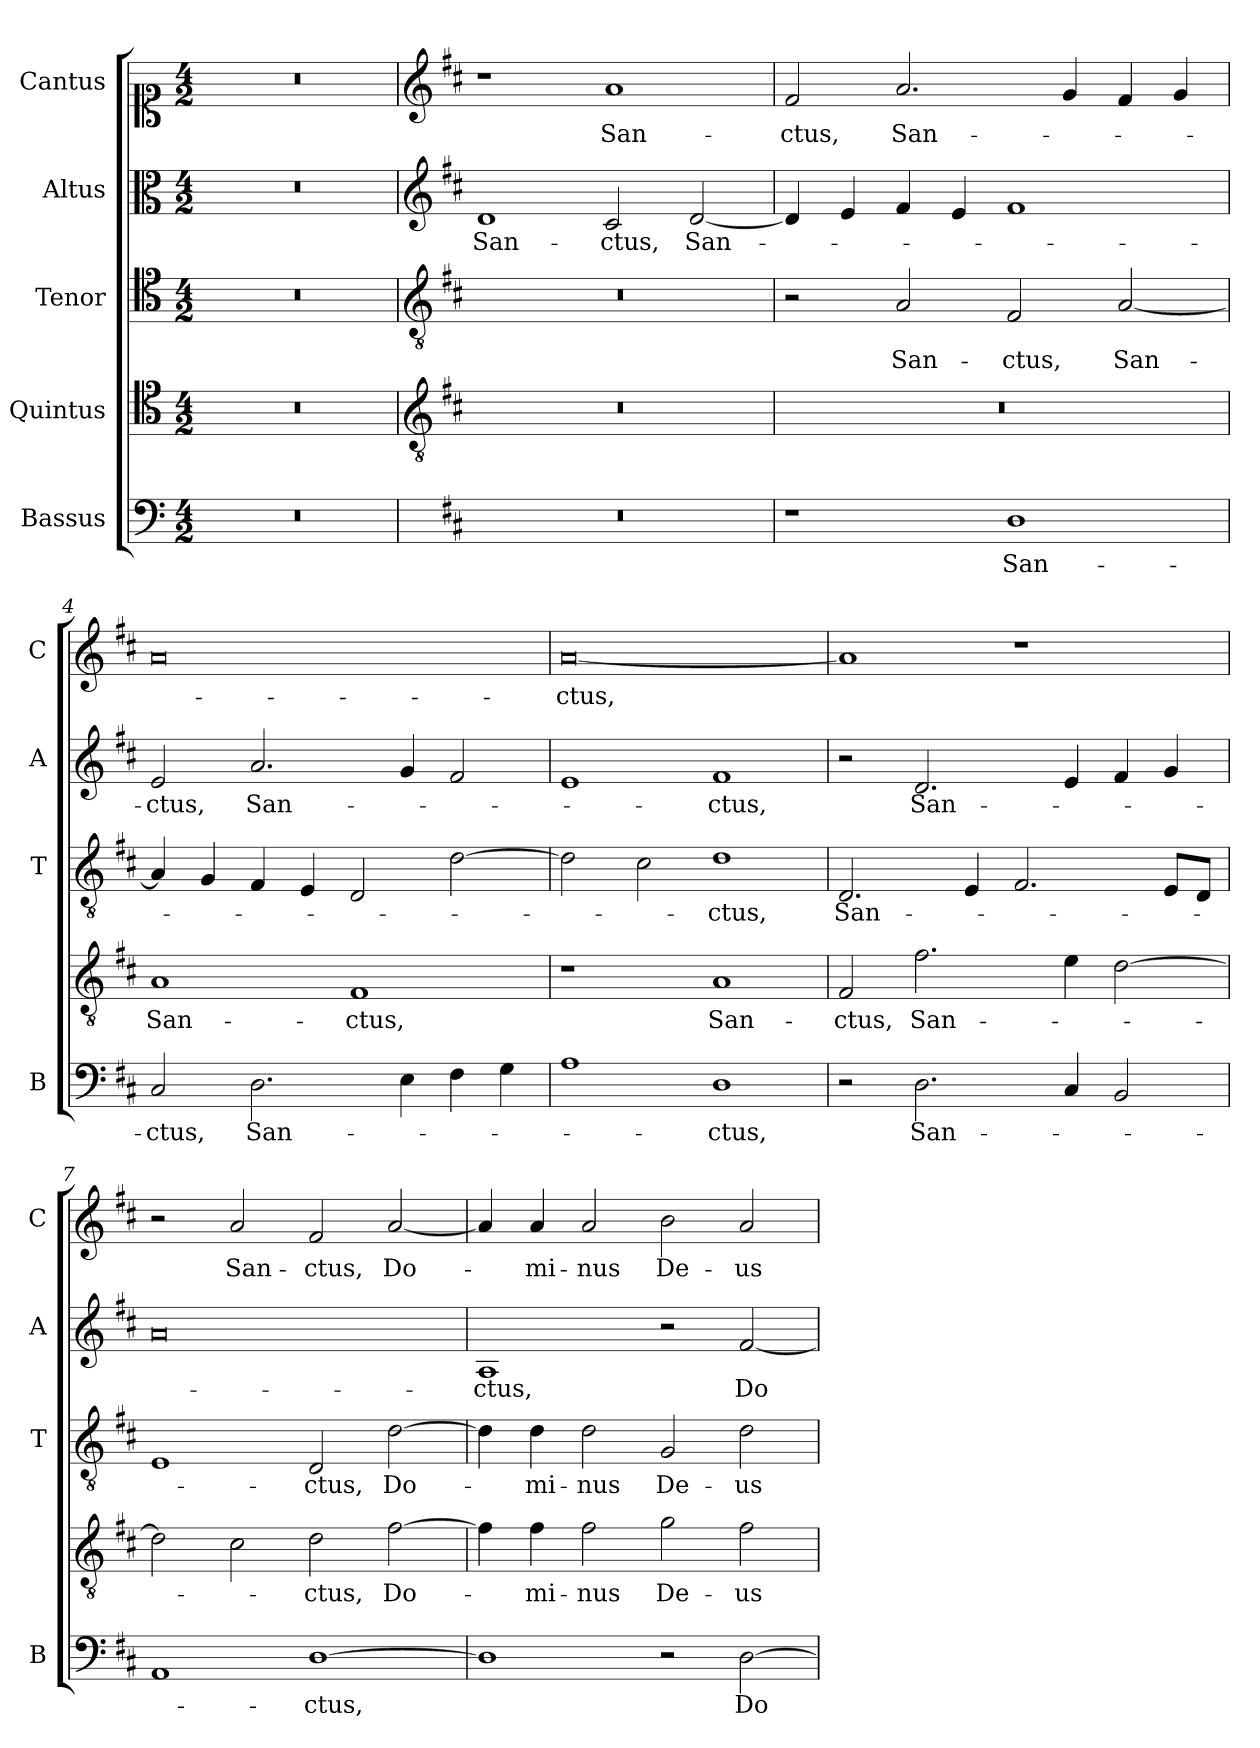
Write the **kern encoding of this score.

**kern	**text	**kern	**text	**kern	**text	**kern	**text	**kern	**text
*part5	*part5	*part4	*part4	*part3	*part3	*part2	*part2	*part1	*part1
*staff5	*staff5	*staff4	*staff4	*staff3	*staff3	*staff2	*staff2	*staff1	*staff1
*I"Bassus	*	*I"Quintus	*	*I"Tenor	*	*I"Altus	*	*I"Cantus	*
*I'B	*	*	*	*I'T	*	*I'A	*	*I'C	*
*clefF4	*	*clefC4	*	*clefC4	*	*clefC3	*	*clefC1	*
*k[]	*	*k[]	*	*k[]	*	*k[]	*	*k[]	*
*C:	*	*C:	*	*C:	*	*C:	*	*C:	*
*M4/2	*	*M4/2	*	*M4/2	*	*M4/2	*	*M4/2	*
=1	=1	=1	=1	=1	=1	=1	=1	=1	=1
0r	.	0r	.	0r	.	0r	.	0r	.
=2	=2	=2	=2	=2	=2	=2	=2	=2	=2
*	*	*clefGv2	*	*clefGv2	*	*clefG2	*	*clefG2	*
*k[f#c#]	*	*k[f#c#]	*	*k[f#c#]	*	*k[f#c#]	*	*k[f#c#]	*
*D:	*	*D:	*	*D:	*	*D:	*	*D:	*
!	!	!	!	!	!	!	!LO:LY:b	!	!
0r	.	0r	.	0r	.	1d	San-	1r	.
!	!	!	!	!	!	!	!LO:LY:b	!	!LO:LY:b
.	.	.	.	.	.	2c#/	-ctus,	1a	San-
!	!	!	!	!	!	!	!LO:LY:b	!	!
.	.	.	.	.	.	[2d/	San-	.	.
=3	=3	=3	=3	=3	=3	=3	=3	=3	=3
!	!	!	!	!	!	!	!	!	!LO:LY:b
1r	.	0r	.	2r	.	4d/]	.	2f#/	-ctus,
.	.	.	.	.	.	4e/	.	.	.
!	!	!	!	!	!LO:LY:b	!	!	!	!LO:LY:b
.	.	.	.	2A/	San-	4f#/	.	2.a/	San-
.	.	.	.	.	.	4e/	.	.	.
!	!LO:LY:b	!	!	!	!LO:LY:b	!	!	!	!
1D	San-	.	.	2F#/	-ctus,	1f#	.	.	.
.	.	.	.	.	.	.	.	4g/	.
!	!	!	!	!	!LO:LY:b	!	!	!	!
.	.	.	.	[2A/	San-	.	.	4f#/	.
.	.	.	.	.	.	.	.	4g/	.
=4	=4	=4	=4	=4	=4	=4	=4	=4	=4
!	!LO:LY:b	!	!LO:LY:b	!	!	!	!LO:LY:b	!	!
2C#/	-ctus,	1A	San-	4A/]	.	2e/	-ctus,	0a	.
.	.	.	.	4G/	.	.	.	.	.
!	!LO:LY:b	!	!	!	!	!	!LO:LY:b	!	!
2.D\	San-	.	.	4F#/	.	2.a/	San-	.	.
.	.	.	.	4E/	.	.	.	.	.
!	!	!	!LO:LY:b	!	!	!	!	!	!
.	.	1F#	-ctus,	2D/	.	.	.	.	.
4E\	.	.	.	.	.	4g/	.	.	.
4F#\	.	.	.	[2d\	.	2f#/	.	.	.
4G\	.	.	.	.	.	.	.	.	.
!!LO:LB:g=z
=5	=5	=5	=5	=5	=5	=5	=5	=5	=5
!	!	!	!	!	!	!	!	!	!LO:LY:b
1A	.	1r	.	2d\]	.	1e	.	[0a	-ctus,
.	.	.	.	2c#\	.	.	.	.	.
!	!LO:LY:b	!	!LO:LY:b	!	!LO:LY:b	!	!LO:LY:b	!	!
1D	-ctus,	1A	San-	1d	-ctus,	1f#	-ctus,	.	.
=6	=6	=6	=6	=6	=6	=6	=6	=6	=6
!	!	!	!LO:LY:b	!	!LO:LY:b	!	!	!	!
2r	.	2F#/	-ctus,	2.D/	San-	2r	.	1a]	.
!	!LO:LY:b	!	!LO:LY:b	!	!	!	!LO:LY:b	!	!
2.D\	San-	2.f#\	San-	.	.	2.d/	San-	.	.
.	.	.	.	4E/	.	.	.	.	.
.	.	.	.	2.F#/	.	.	.	1r	.
4C#/	.	4e\	.	.	.	4e/	.	.	.
2BB/	.	[2d\	.	.	.	4f#/	.	.	.
.	.	.	.	8E/L	.	4g/	.	.	.
.	.	.	.	8D/J	.	.	.	.	.
=7	=7	=7	=7	=7	=7	=7	=7	=7	=7
1AA	.	2d\]	.	1E	.	0a	.	2r	.
!	!	!	!	!	!	!	!	!	!LO:LY:b
.	.	2c#\	.	.	.	.	.	2a/	San-
!	!LO:LY:b	!	!LO:LY:b	!	!LO:LY:b	!	!	!	!LO:LY:b
[1D	-ctus,	2d\	-ctus,	2D/	-ctus,	.	.	2f#/	-ctus,
!	!	!	!LO:LY:b	!	!LO:LY:b	!	!	!	!LO:LY:b
.	.	[2f#\	Do-	[2d\	Do-	.	.	[2a/	Do-
=8	=8	=8	=8	=8	=8	=8	=8	=8	=8
!	!	!	!	!	!	!	!LO:LY:b	!	!
1D]	.	4f#\]	.	4d\]	.	1A	-ctus,	4a/]	.
!	!	!	!LO:LY:b	!	!LO:LY:b	!	!	!	!LO:LY:b
.	.	4f#\	-mi-	4d\	-mi-	.	.	4a/	-mi-
!	!	!	!LO:LY:b	!	!LO:LY:b	!	!	!	!LO:LY:b
.	.	2f#\	-nus	2d\	-nus	.	.	2a/	-nus
!	!	!	!LO:LY:b	!	!LO:LY:b	!	!	!	!LO:LY:b
2r	.	2g\	De-	2G/	De-	2r	.	2b\	De-
!	!LO:LY:b	!	!LO:LY:b	!	!LO:LY:b	!	!LO:LY:b	!	!LO:LY:b
[2D\	Do-	2f#\	-us	2d\	-us	[2f#/	Do-	2a/	-us
=	=	=	=	=	=	=	=	=	=
*-	*-	*-	*-	*-	*-	*-	*-	*-	*-
